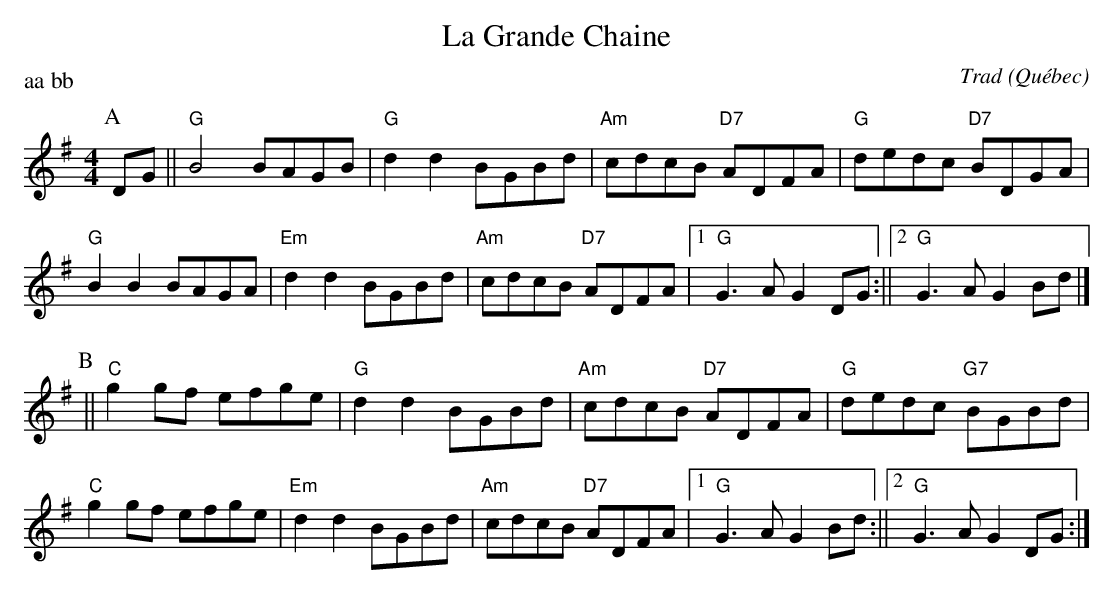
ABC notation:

X:1
T:La Grande Chaine
C:Trad
O:Québec
P:aa bb
M:4/4
L:1/4
K:Gmaj
P:A
D/2G/2 || "G" B2 B/2A/2G/2B/2 |"G" dd B/2G/2B/2d/2 |"Am"c/2d/2c/2B/2 "D7"A/2D/2F/2A/2 |"G" d/2e/2d/2c/2 "D7"B/2D/2G/2A/2 |
"G" BB B/2A/2G/2A/2 |"Em"dd B/2G/2B/2d/2 |"Am"c/2d/2c/2B/2 "D7"A/2D/2F/2A/2 |1 "G" G3/2A/2 G D/2G/2:||2 "G" G3/2A/2 G B/2d/2 |]
P:B
|| "C" gg/2f/2 e/2f/2g/2e/2 |"G" dd B/2G/2B/2d/2 |"Am"c/2d/2c/2B/2 "D7"A/2D/2F/2A/2 |"G" d/2e/2d/2c/2 "G7"B/2G/2B/2d/2 |
"C" gg/2f/2 e/2f/2g/2e/2 |"Em"dd B/2G/2B/2d/2 |"Am"c/2d/2c/2B/2 "D7"A/2D/2F/2A/2 |1 "G" G3/2A/2 G B/2d/2:||2 "G" G3/2A/2 G  D/2G/2:|
